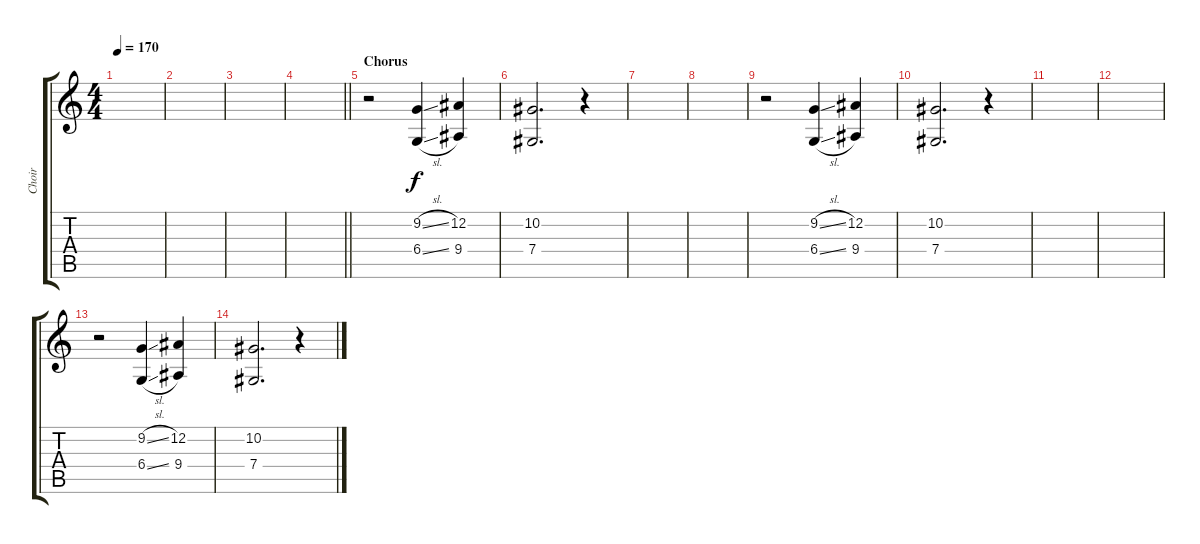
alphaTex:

\track ("Choir" "Choir") {instrument pad4choir}
\staff {score tabs}
\tuning (Eb4 Bb3 Gb3 Db3 Ab2 Eb2) {hide}
\ts (4 4)
\tempo 170
\clef g2
\ks c
|
|
|
\barLineRight lightlight
|
\section ("" "Chorus")
r.2 (9.2{sl} 6.4{sl}).4{dy f} (12.2 9.4).4 |
(10.2 7.4).2{d} r.4 |
|
|
r.2 (9.2{sl} 6.4{sl}).4 (12.2 9.4).4 |
(10.2 7.4).2{d} r.4 |
|
|
r.2 (9.2{sl} 6.4{sl}).4 (12.2 9.4).4 |
(10.2 7.4).2{d} r.4
